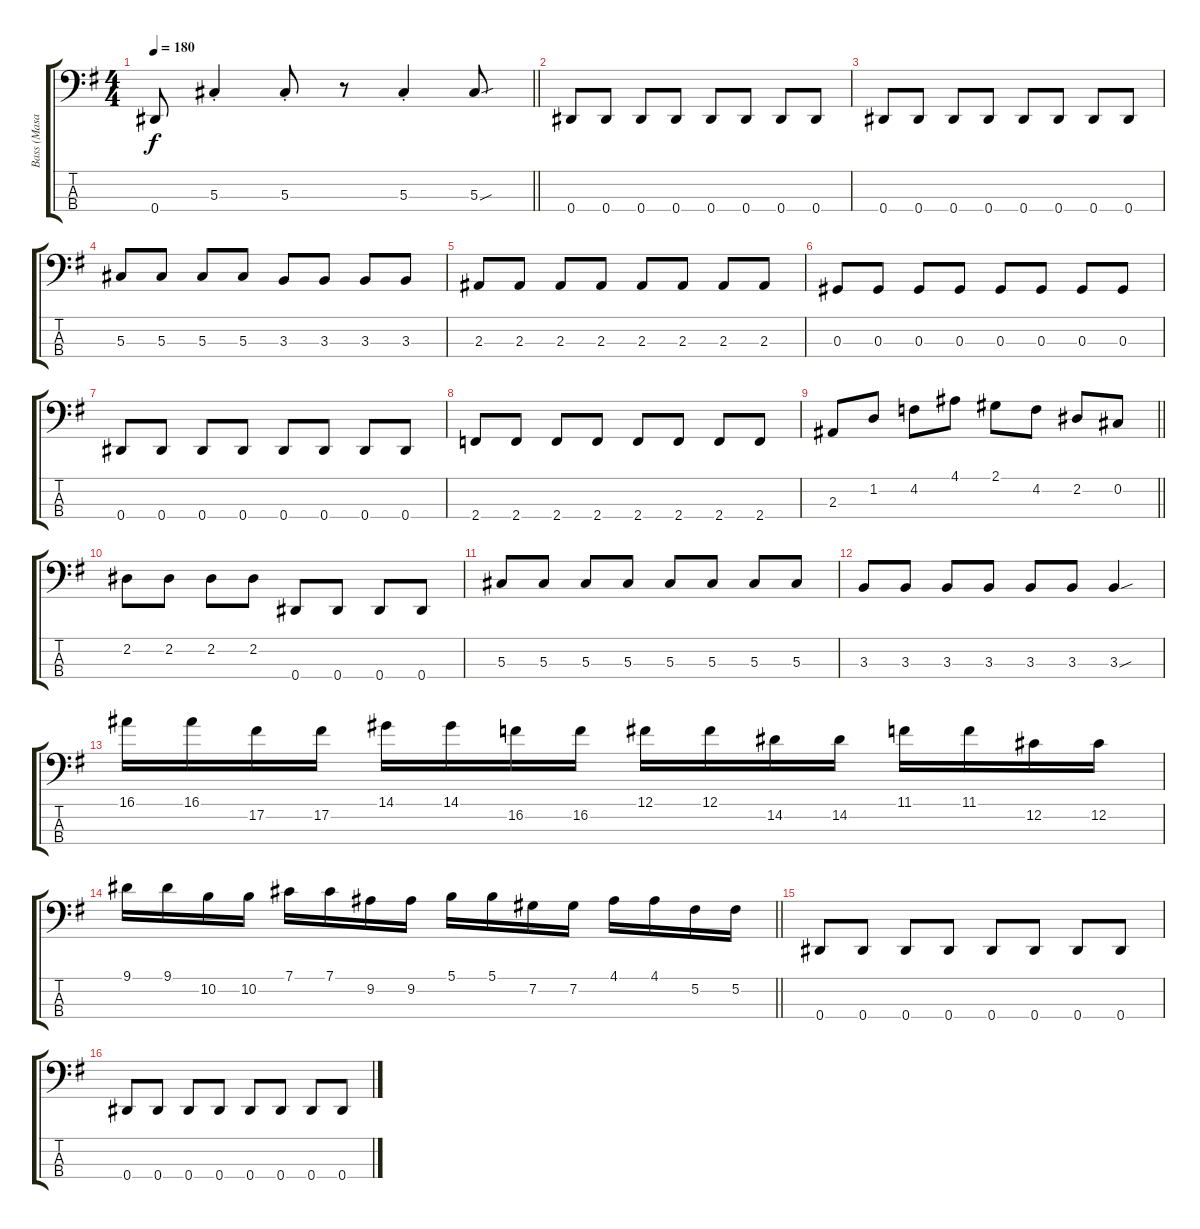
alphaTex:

\track ("Bass (Masaki)" "Bass (Masa") {instrument electricbassfinger}
\staff {score tabs}
\tuning (Gb2 Db2 Ab1 Eb1) {hide}
\ts (4 4)
\tempo 180
\clef f4
\barLineRight lightlight
\ks g
0.4.8{dy f} 5.3{st}.4 5.3{st}.8 r.8 5.3{st}.4 5.3{sou}.8 |
0.4.8 0.4.8 0.4.8 0.4.8 0.4.8 0.4.8 0.4.8 0.4.8 |
0.4.8 0.4.8 0.4.8 0.4.8 0.4.8 0.4.8 0.4.8 0.4.8 |
5.3.8 5.3.8 5.3.8 5.3.8 3.3.8 3.3.8 3.3.8 3.3.8 |
2.3.8 2.3.8 2.3.8 2.3.8 2.3.8 2.3.8 2.3.8 2.3.8 |
0.3.8 0.3.8 0.3.8 0.3.8 0.3.8 0.3.8 0.3.8 0.3.8 |
0.4.8 0.4.8 0.4.8 0.4.8 0.4.8 0.4.8 0.4.8 0.4.8 |
2.4.8 2.4.8 2.4.8 2.4.8 2.4.8 2.4.8 2.4.8 2.4.8 |
\barLineRight lightlight
2.3.8 1.2.8 4.2.8 4.1.8 2.1.8 4.2.8 2.2.8 0.2.8 |
2.2.8 2.2.8 2.2.8 2.2.8 0.4.8 0.4.8 0.4.8 0.4.8 |
5.3.8 5.3.8 5.3.8 5.3.8 5.3.8 5.3.8 5.3.8 5.3.8 |
3.3.8 3.3.8 3.3.8 3.3.8 3.3.8 3.3.8 3.3{sou}.4 |
16.1.16 16.1.16 17.2.16 17.2.16 14.1.16 14.1.16 16.2.16 16.2.16 12.1.16 12.1.16 14.2.16 14.2.16 11.1.16 11.1.16 12.2.16 12.2.16 |
\barLineRight lightlight
9.1.16 9.1.16 10.2.16 10.2.16 7.1.16 7.1.16 9.2.16 9.2.16 5.1.16 5.1.16 7.2.16 7.2.16 4.1.16 4.1.16 5.2.16 5.2.16 |
0.4.8 0.4.8 0.4.8 0.4.8 0.4.8 0.4.8 0.4.8 0.4.8 |
0.4.8 0.4.8 0.4.8 0.4.8 0.4.8 0.4.8 0.4.8 0.4.8
